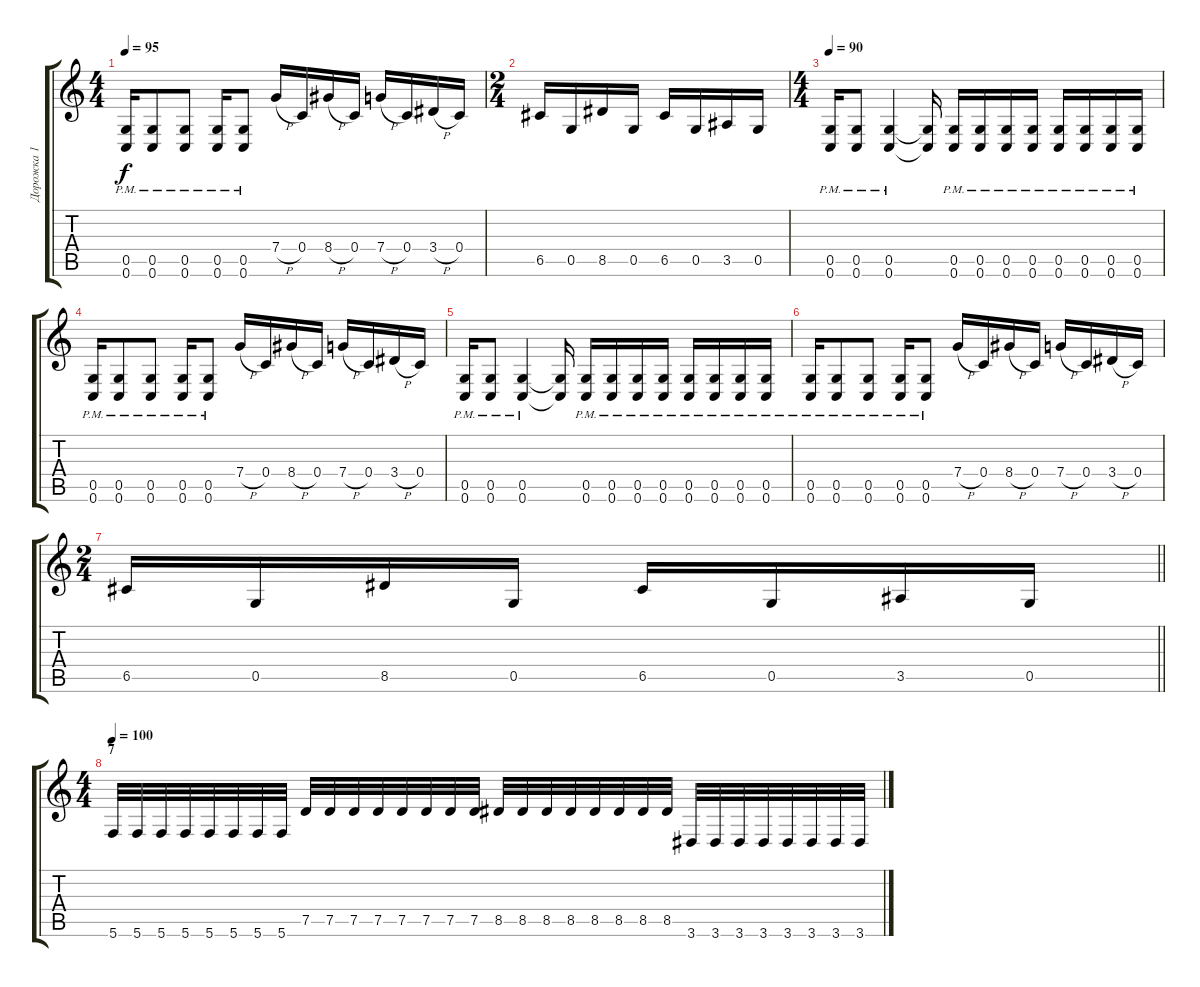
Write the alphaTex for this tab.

\track ("Дорожка 1" "Дорожка 1") {instrument distortionguitar}
\staff {score tabs}
\tuning (D4 A3 F3 C3 G2 C2) {hide}
\ts (4 4)
\tempo 95
\clef g2
\ks c
(0.5{pm} 0.6{pm}).16{dy f} (0.5{pm} 0.6{pm}).8 (0.5{pm} 0.6{pm}).8 (0.5{pm} 0.6{pm}).16 (0.5{pm} 0.6{pm}).8 7.4{h}.16 0.4.16 8.4{h}.16 0.4.16 7.4{h}.16 0.4.16 3.4{h}.16 0.4.16 |
\ts (2 4)
6.5.16 0.5.16 8.5.16 0.5.16 6.5.16 0.5.16 3.5.16 0.5.16 |
\ts (4 4)
\tempo 90
(0.5{pm} 0.6{pm}).16 (0.5{pm} 0.6{pm}).8 (0.5{pm} 0.6{pm}).4 (0.5{t} 0.6{t}).16 (0.5{pm} 0.6{pm}).16 (0.5{pm} 0.6{pm}).16 (0.5{pm} 0.6{pm}).16 (0.5{pm} 0.6{pm}).16 (0.5{pm} 0.6{pm}).16 (0.5{pm} 0.6{pm}).16 (0.5{pm} 0.6{pm}).16 (0.5{pm} 0.6{pm}).16 |
(0.5{pm} 0.6{pm}).16 (0.5{pm} 0.6{pm}).8 (0.5{pm} 0.6{pm}).8 (0.5{pm} 0.6{pm}).16 (0.5{pm} 0.6{pm}).8 7.4{h}.16 0.4.16 8.4{h}.16 0.4.16 7.4{h}.16 0.4.16 3.4{h}.16 0.4.16 |
(0.5{pm} 0.6{pm}).16 (0.5{pm} 0.6{pm}).8 (0.5{pm} 0.6{pm}).4 (0.5{t} 0.6{t}).16 (0.5{pm} 0.6{pm}).16 (0.5{pm} 0.6{pm}).16 (0.5{pm} 0.6{pm}).16 (0.5{pm} 0.6{pm}).16 (0.5{pm} 0.6{pm}).16 (0.5{pm} 0.6{pm}).16 (0.5{pm} 0.6{pm}).16 (0.5{pm} 0.6{pm}).16 |
(0.5{pm} 0.6{pm}).16 (0.5{pm} 0.6{pm}).8 (0.5{pm} 0.6{pm}).8 (0.5{pm} 0.6{pm}).16 (0.5{pm} 0.6{pm}).8 7.4{h}.16 0.4.16 8.4{h}.16 0.4.16 7.4{h}.16 0.4.16 3.4{h}.16 0.4.16 |
\ts (2 4)
\barLineRight lightlight
6.5.16 0.5.16 8.5.16 0.5.16 6.5.16 0.5.16 3.5.16 0.5.16 |
\ts (4 4)
\section ("" "7")
\tempo 100
5.6.32 5.6.32 5.6.32 5.6.32 5.6.32 5.6.32 5.6.32 5.6.32 7.5.32 7.5.32 7.5.32 7.5.32 7.5.32 7.5.32 7.5.32 7.5.32 8.5.32 8.5.32 8.5.32 8.5.32 8.5.32 8.5.32 8.5.32 8.5.32 3.6.32 3.6.32 3.6.32 3.6.32 3.6.32 3.6.32 3.6.32 3.6.32
